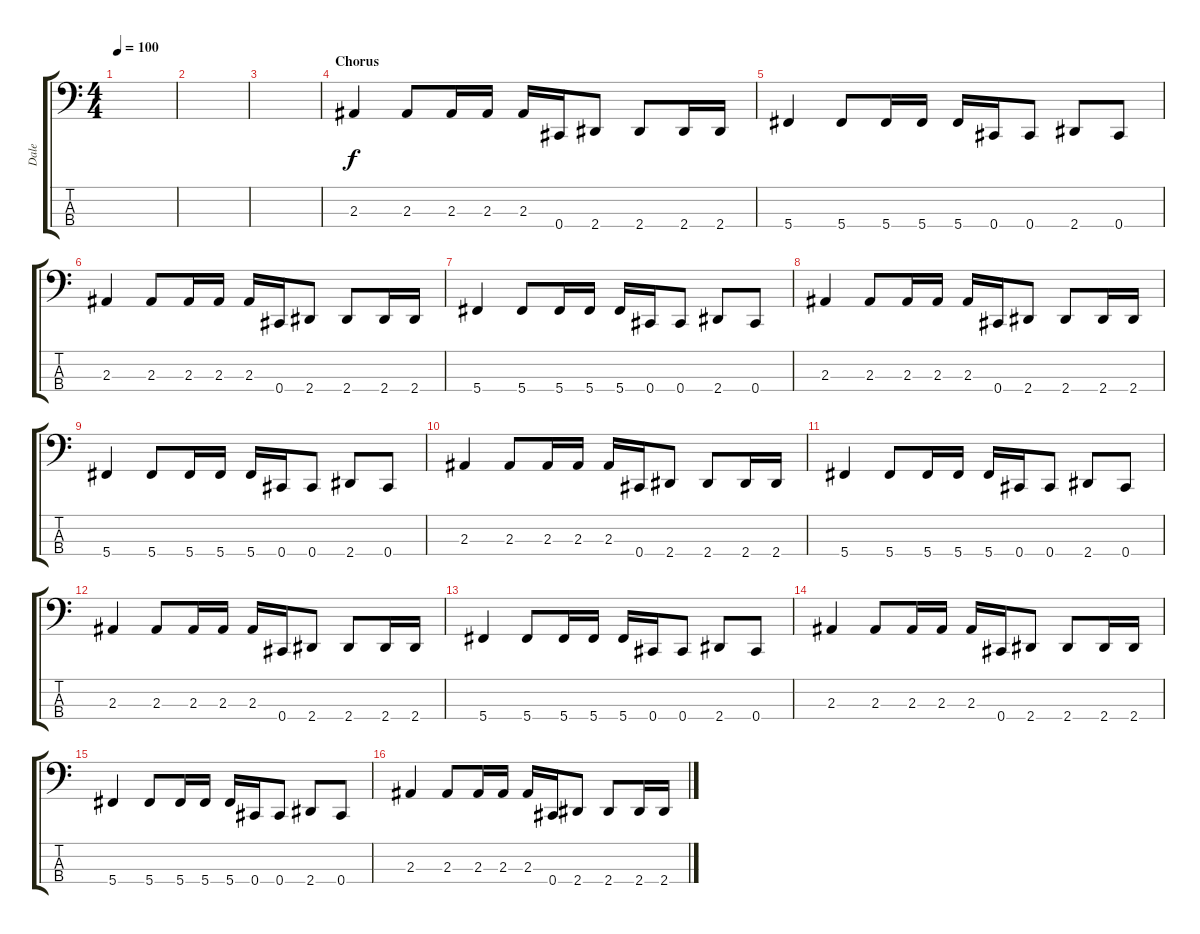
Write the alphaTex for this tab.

\track ("Dale" "Dale") {instrument electricbassfinger}
\staff {score tabs}
\tuning (Gb2 Db2 Ab1 Db1) {hide}
\ts (4 4)
\tempo 100
\clef f4
\ks c
|
|
|
\section ("" "Chorus")
2.3.4 2.3.8 2.3.16 2.3.16 2.3.16 0.4.16 2.4.8 2.4.8 2.4.16 2.4.16 |
5.4.4 5.4.8 5.4.16 5.4.16 5.4.16 0.4.16 0.4.8 2.4.8 0.4.8 |
2.3.4 2.3.8 2.3.16 2.3.16 2.3.16 0.4.16 2.4.8 2.4.8 2.4.16 2.4.16 |
5.4.4 5.4.8 5.4.16 5.4.16 5.4.16 0.4.16 0.4.8 2.4.8 0.4.8 |
2.3.4 2.3.8 2.3.16 2.3.16 2.3.16 0.4.16 2.4.8 2.4.8 2.4.16 2.4.16 |
5.4.4 5.4.8 5.4.16 5.4.16 5.4.16 0.4.16 0.4.8 2.4.8 0.4.8 |
2.3.4 2.3.8 2.3.16 2.3.16 2.3.16 0.4.16 2.4.8 2.4.8 2.4.16 2.4.16 |
5.4.4 5.4.8 5.4.16 5.4.16 5.4.16 0.4.16 0.4.8 2.4.8 0.4.8 |
2.3.4 2.3.8 2.3.16 2.3.16 2.3.16 0.4.16 2.4.8 2.4.8 2.4.16 2.4.16 |
5.4.4 5.4.8 5.4.16 5.4.16 5.4.16 0.4.16 0.4.8 2.4.8 0.4.8 |
2.3.4 2.3.8 2.3.16 2.3.16 2.3.16 0.4.16 2.4.8 2.4.8 2.4.16 2.4.16 |
5.4.4 5.4.8 5.4.16 5.4.16 5.4.16 0.4.16 0.4.8 2.4.8 0.4.8 |
2.3.4 2.3.8 2.3.16 2.3.16 2.3.16 0.4.16 2.4.8 2.4.8 2.4.16 2.4.16
